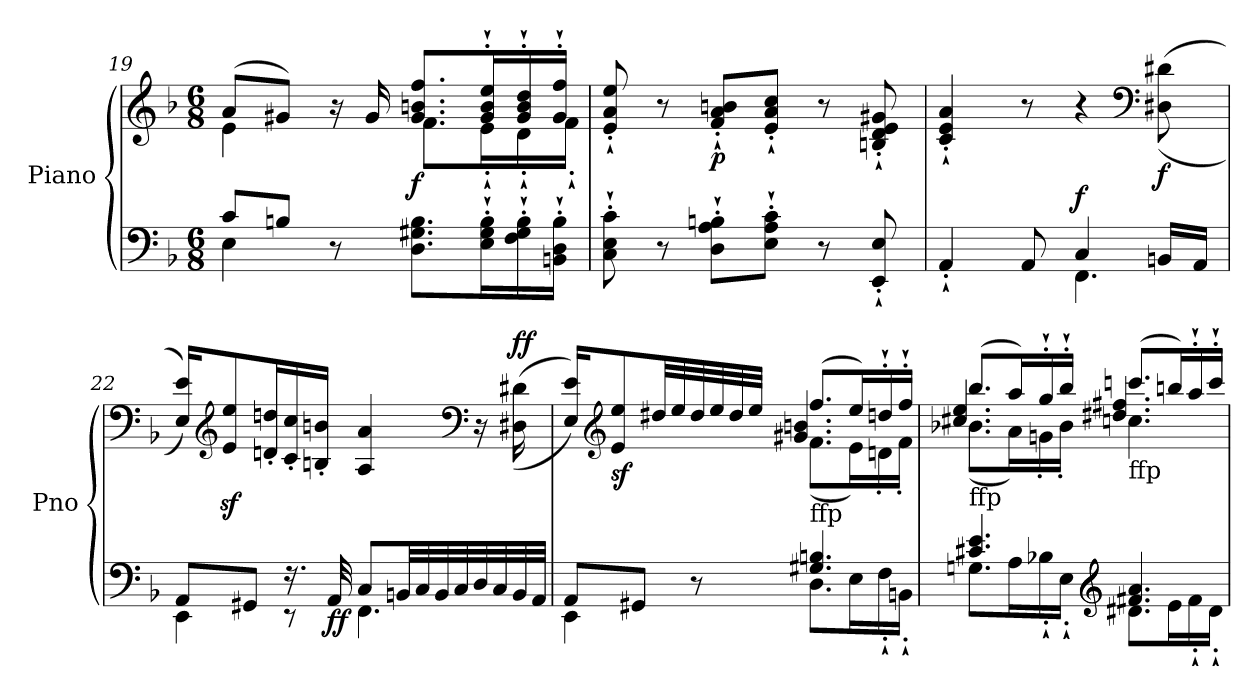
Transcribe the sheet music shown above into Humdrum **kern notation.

**kern	**kern	**dynam
*part1	*part1	*part1
*staff2	*staff1	*staff1/2
*I"Piano	*	*
*I'Pno	*	*
!!LO:PB:g=z
*clefF4	*clefG2	*
*k[b-]	*k[b-]	*
*F:	*F:	*
*M6/8	*M6/8	*
=19	=19	=19
*^	*^	*
8c/L	4E\	(8a/L	4e\	.
8Bn/J	.	8g#X/J)	.	.
8r	2ryy	16r	8ryy	.
.	.	16g#/	.	.
!	!	!	!	!LO:DY:b
8.D\ 8.G#X\ 8.B\L	.	8.g#/ 8.bn/ 8.ff/L	8.f\L	f
16E\`' 16G#\`' 16B\`'L	.	16g#/`' 16b/`' 16ee/`'L	16e`'\L	.
16F\`' 16G#\`' 16B\`'	.	16g#/`' 16b/`' 16dd/`'	16d`'\	.
16BBn\`' 16D\`' 16B\`'JJ	.	16g#/`' 16ff/`'JJ	16f`'\JJ	.
*v	*v	*	*	*
*	*v	*v	*
=20	=20	=20
8C\`' 8E\`' 8c\`'	8e/`' 8a/`' 8ee/`'	.
8r	8r	.
!	!	!LO:DY:b
8D\`' 8A\`' 8Bn\`'L	8f/`' 8a/`' 8bn/`'L	p
8E\`' 8A\`' 8c\`'J	8e/`' 8a/`' 8cc/`'J	.
8r	8r	.
8EE/`' 8E/`'	8Bn/`' 8d/`' 8e/`' 8g#X/`'	.
=21	=21	=21
*^	*	*
4AA`'/	4.ryy	4c/`' 4e/`' 4a/`'	.
8AA/	.	8r	.
!	!	!	!LO:DY:a=2
4C/	4.FF\	4r	f
*	*	*clefF4	*
!	!	!	!LO:DY:b
16BBn/LL	.	((8D#X\ 8d#X\	f
16AA/JJ	.	.	.
=22	=22	=22	=22
8AA/L	4EE\	16E/ 16e/KL))	.
*	*	*clefG2	*
.	.	8e/z< 8ee/z<	.
8GG#X/J	.	.	.
.	.	16dn/' 16ddn/'L	.
16.rF	8rEE	16c/' 16cc/'	.
.	.	16Bn/' 16bn/'JJ	.
!	!	!	!LO:DY:b=2
32AA/	.	.	ff
8C/L	4.FF\	4A/ 4a/	.
32BBn/LL	.	.	.
32C/	.	.	.
32BB/	.	.	.
32C/	.	.	.
*	*	*clefF4	*
32D/	.	16r	.
32C/	.	.	.
!	!	!	!LO:DY:a
32BB/	.	((16D#X\ 16d#X\	ff
32AA/JJJ	.	.	.
!!LO:LB:g=z
=23	=23	=23	=23
*	*	*^	*
*	*	*	*^	*
8AA/L	4EE\	16E/ 16e/KL))	4.ryy	4.ryy	.
*	*	*clefG2	*	*	*
!	!	!	!	!	!LO:DY:b
.	.	8e/ 8ee/	.	.	sf
8GG#X/J	.	.	.	.	.
.	.	32dd#X/LL	.	.	.
.	.	32ee/	.	.	.
8r	8ryy	32dd#/	.	.	.
.	.	32ee/	.	.	.
.	.	32dd#/	.	.	.
.	.	32ee/JJJ	.	.	.
!	!	!LO:TX:b:t=ffp	!	!	!
4.G#X/ 4.Bn/	8.D\L	(8.ff/L	(8.f\L	4.g#X/ 4.bn/	.
.	16E\L	16ee/L)	16e\L)	.	.
.	16F`'\	16ddn`'/	16dn'\	.	.
.	16BBn`'\JJ	16ff`'/JJ	16f'\JJ	.	.
=24	=24	=24	=24	=24	=24
!	!	!LO:TX:b:t=ffp	!	!	!
4.c#X/ 4.e/	8.Gn\L	(8.bb-/L	(8.b-X\L	4.cc#X/ 4.ee/	.
.	16A\L	16aa/L)	16a\L)	.	.
.	16B-X`'\	16gg`'/	16gn'\	.	.
.	16E`'\JJ	16bb-`'/JJ	16b-'\JJ	.	.
*clefG2	*	*	*	*	*
!	!	!LO:TX:b:t=ffp	!	!	!
4.f#X/ 4.a/	8.d#X\L	(8.cccn/L	4.ccn\	4.dd#X/ 4.ff#X/	.
.	16e\L	16bbn/L)	.	.	.
.	16f#`'\	16aa`'/	.	.	.
.	16d#`'\JJ	16ccc`'/JJ	.	.	.
*v	*v	*	*	*	*
*	*v	*v	*v	*
=	=	=
*-	*-	*-
